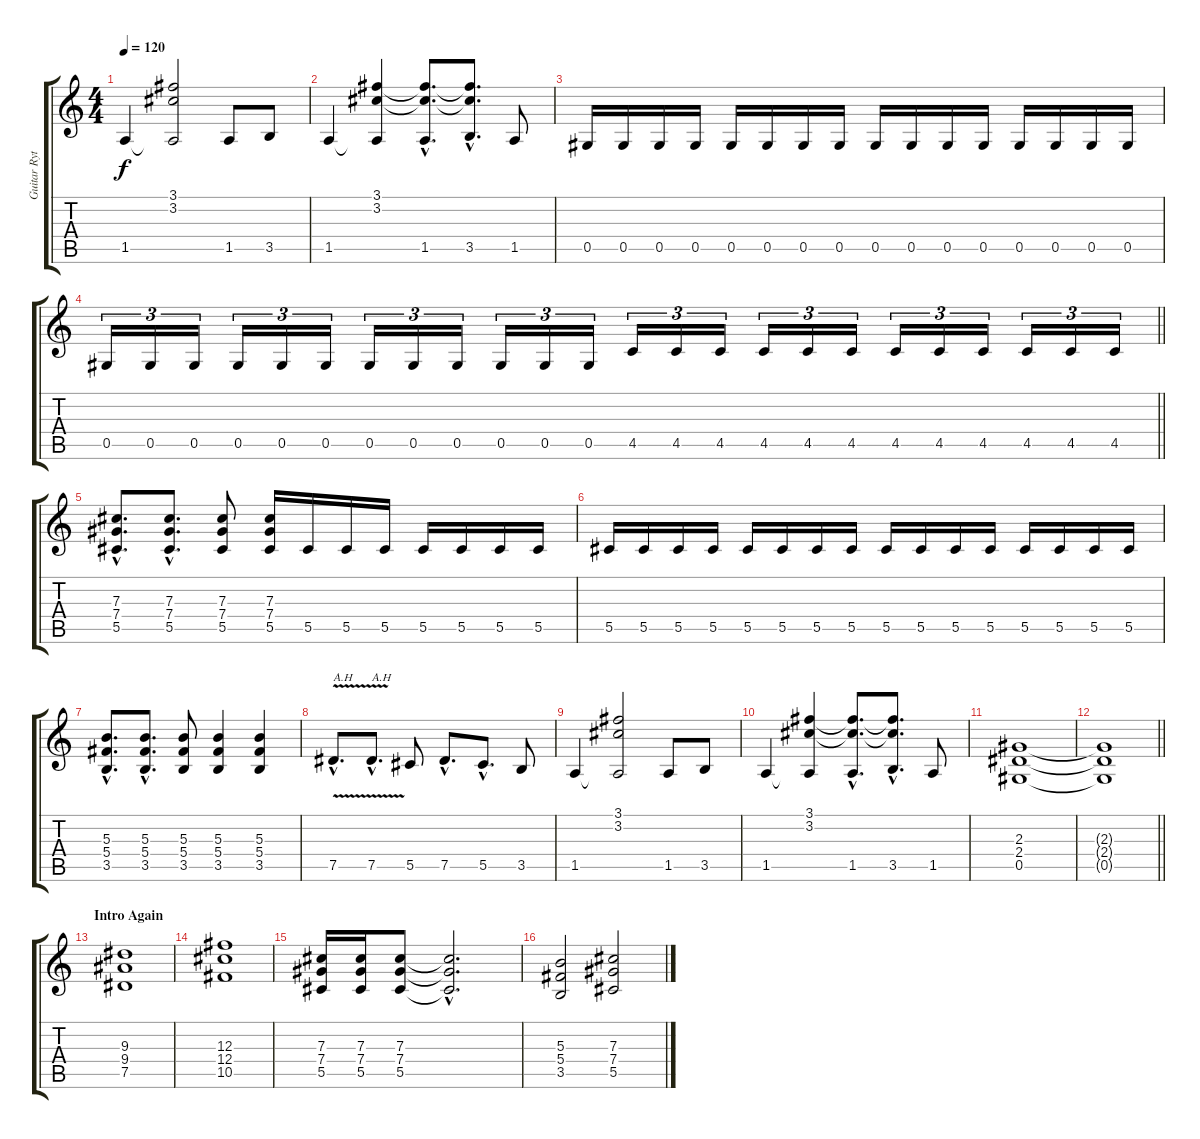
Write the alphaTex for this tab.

\track ("Guitar Rythm" "Guitar Ryt") {instrument distortionguitar}
\staff {score tabs}
\tuning (Eb4 Bb3 Gb3 Db3 Ab2 Eb2) {hide}
\ts (4 4)
\tempo 120
\clef g2
\ks c
1.5.4{dy f} (3.1 3.2 1.5{t}).2 1.5.8 3.5.8 |
1.5.4 (3.1 3.2 1.5{t}).4 (3.1{hac t} 3.2{hac t} 1.5{hac}).8{d} (3.1{hac t} 3.2{hac t} 3.5{hac}).8{d} 1.5.8 |
0.5.16 0.5.16 0.5.16 0.5.16 0.5.16 0.5.16 0.5.16 0.5.16 0.5.16 0.5.16 0.5.16 0.5.16 0.5.16 0.5.16 0.5.16 0.5.16 |
\barLineRight lightlight
0.5.16{tu (3 2)} 0.5.16{tu (3 2)} 0.5.16{tu (3 2)} 0.5.16{tu (3 2)} 0.5.16{tu (3 2)} 0.5.16{tu (3 2)} 0.5.16{tu (3 2)} 0.5.16{tu (3 2)} 0.5.16{tu (3 2)} 0.5.16{tu (3 2)} 0.5.16{tu (3 2)} 0.5.16{tu (3 2)} 4.5.16{tu (3 2)} 4.5.16{tu (3 2)} 4.5.16{tu (3 2)} 4.5.16{tu (3 2)} 4.5.16{tu (3 2)} 4.5.16{tu (3 2)} 4.5.16{tu (3 2)} 4.5.16{tu (3 2)} 4.5.16{tu (3 2)} 4.5.16{tu (3 2)} 4.5.16{tu (3 2)} 4.5.16{tu (3 2)} |
(7.3{hac} 7.4{hac} 5.5{hac}).8{d} (7.3{hac} 7.4{hac} 5.5{hac}).8{d} (7.3 7.4 5.5).8 (7.3 7.4 5.5).16 5.5.16 5.5.16 5.5.16 5.5.16 5.5.16 5.5.16 5.5.16 |
5.5.16 5.5.16 5.5.16 5.5.16 5.5.16 5.5.16 5.5.16 5.5.16 5.5.16 5.5.16 5.5.16 5.5.16 5.5.16 5.5.16 5.5.16 5.5.16 |
(5.3{hac} 5.4{hac} 3.5{hac}).8{d} (5.3{hac} 5.4{hac} 3.5{hac}).8{d} (5.3 5.4 3.5).8 (5.3 5.4 3.5).4 (5.3 5.4 3.5).4 |
7.5{v hac}.8{d txt "A.H"} 7.5{v hac}.8{d txt "A.H"} 5.5.8 7.5{hac}.8{d} 5.5{hac}.8{d} 3.5.8 |
1.5.4 (3.1 3.2 1.5{t}).2 1.5.8 3.5.8 |
1.5.4 (3.1 3.2 1.5{t}).4 (3.1{hac t} 3.2{hac t} 1.5{hac}).8{d} (3.1{hac t} 3.2{hac t} 3.5{hac}).8{d} 1.5.8 |
(2.3 2.4 0.5).1 |
\barLineRight lightlight
(2.3{t} 2.4{t} 0.5{t}).1 |
\section ("" "Intro Again")
(9.3 9.4 7.5).1 |
(12.3 12.4 10.5).1 |
(7.3 7.4 5.5).16 (7.3 7.4 5.5).16 (7.3 7.4 5.5).8 (7.3{hac t} 7.4{hac t} 5.5{hac t}).2{d} |
(5.3 5.4 3.5).2 (7.3 7.4 5.5).2
